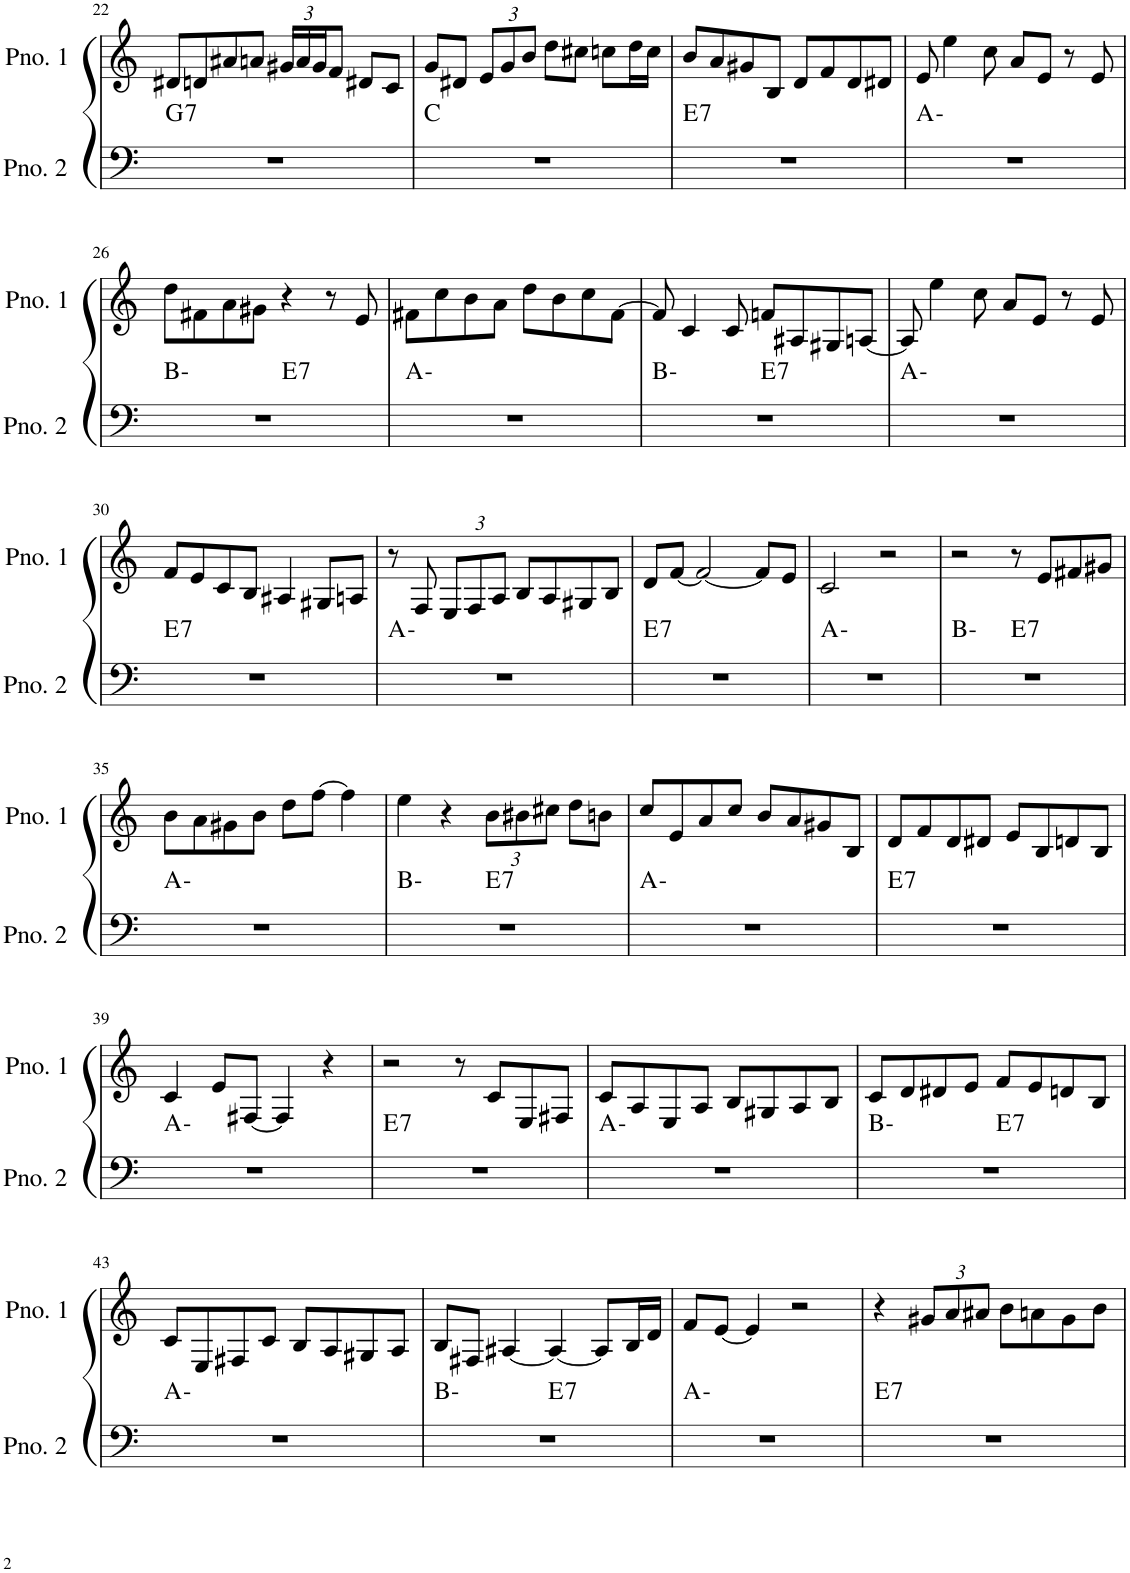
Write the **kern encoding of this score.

**kern	**harte	**kern
*part2	*part2	*part1
*staff2	*	*staff1
*I"ピアノ 2	*	*I"ピアノ 1
!!LO:PB:g=z
*clefF4	*	*clefG2
*k[]	*	*k[]
*M4/4	*	*M4/4
=22	=22	=22
!	!LO:H:kt=7	!
1r	G:7	8d#X/L
.	.	8dn/
.	.	8a#X/
.	.	8an/J
*	*	*Xbrackettup
.	.	24g#X/LL
.	.	24a/
.	.	24g#/J
.	.	8f/J
.	.	8d#X/L
.	.	8c/J
=23	=23	=23
1r	C:maj	8g/L
.	.	8d#X/J
.	.	12e/L
.	.	12g/
.	.	12b/J
.	.	8dd\L
.	.	8cc#X\J
.	.	8ccn\L
.	.	16dd\L
.	.	16cc\JJ
=24	=24	=24
!	!LO:H:kt=7	!
1r	E:7	8b/L
.	.	8a/
.	.	8g#X/
.	.	8B/J
.	.	8d/L
.	.	8f/
.	.	8d/
.	.	8d#X/J
=25	=25	=25
1r	A:min	8e/
.	.	4ee\
.	.	8cc\
.	.	8a/L
.	.	8e/J
.	.	8r
.	.	8e/
!!LO:LB:g=z
=26	=26	=26
*^	*	*
1r	2ryy	B:min	8dd\L
.	.	.	8f#X\
.	.	.	8a\
.	.	.	8g#X\J
!	!	!LO:H:kt=7	!
.	2ryy	E:7	4r
.	.	.	8r
.	.	.	8e/
*v	*v	*	*
=27	=27	=27
1r	A:min	8f#X\L
.	.	8cc\
.	.	8b\
.	.	8a\J
.	.	8dd\L
.	.	8b\
.	.	8cc\
.	.	[8f#\J
=28	=28	=28
*^	*	*
1r	2ryy	B:min	8f#/]
.	.	.	4c/
.	.	.	8c/
!	!	!LO:H:kt=7	!
.	2ryy	E:7	8fn/L
.	.	.	8A#X/
.	.	.	8G#X/
.	.	.	[8An/J
*v	*v	*	*
=29	=29	=29
1r	A:min	8A/]
.	.	4ee\
.	.	8cc\
.	.	8a/L
.	.	8e/J
.	.	8r
.	.	8e/
!!LO:LB:g=z
=30	=30	=30
!	!LO:H:kt=7	!
1r	E:7	8f/L
.	.	8e/
.	.	8c/
.	.	8B/J
.	.	4A#X/
.	.	8G#X/L
.	.	8An/J
=31	=31	=31
1r	A:min	8r
.	.	8F/
.	.	12E/L
.	.	12F/
.	.	12A/J
.	.	8B/L
.	.	8A/
.	.	8G#X/
.	.	8B/J
=32	=32	=32
!	!LO:H:kt=7	!
1r	E:7	8d/L
.	.	[8f/J
.	.	2f/_
.	.	8f/L]
.	.	8e/J
=33	=33	=33
1r	A:min	2c/
.	.	2r
=34	=34	=34
*^	*	*
1r	2ryy	B:min	2r
!	!	!LO:H:kt=7	!
.	2ryy	E:7	8r
.	.	.	8e/L
.	.	.	8f#X/
.	.	.	8g#X/J
*v	*v	*	*
!!LO:LB:g=z
=35	=35	=35
1r	A:min	8b\L
.	.	8a\
.	.	8g#X\
.	.	8b\J
.	.	8dd\L
.	.	[8ff\J
.	.	4ff\]
=36	=36	=36
*^	*	*
1r	2ryy	B:min	4ee\
.	.	.	4r
!	!	!LO:H:kt=7	!
.	2ryy	E:7	12b\L
.	.	.	12b#X\
.	.	.	12cc#X\J
.	.	.	8dd\L
.	.	.	8bn\J
*v	*v	*	*
=37	=37	=37
1r	A:min	8cc/L
.	.	8e/
.	.	8a/
.	.	8cc/J
.	.	8b/L
.	.	8a/
.	.	8g#X/
.	.	8B/J
=38	=38	=38
!	!LO:H:kt=7	!
1r	E:7	8d/L
.	.	8f/
.	.	8d/
.	.	8d#X/J
.	.	8e/L
.	.	8B/
.	.	8dn/
.	.	8B/J
!!LO:LB:g=z
=39	=39	=39
1r	A:min	4c/
.	.	8e/L
.	.	[8F#X/J
.	.	4F#/]
.	.	4r
=40	=40	=40
!	!LO:H:kt=7	!
1r	E:7	2r
.	.	8r
.	.	8c/L
.	.	8E/
.	.	8F#X/J
=41	=41	=41
1r	A:min	8c/L
.	.	8A/
.	.	8E/
.	.	8A/J
.	.	8B/L
.	.	8G#X/
.	.	8A/
.	.	8B/J
=42	=42	=42
*^	*	*
1r	2ryy	B:min	8c/L
.	.	.	8d/
.	.	.	8d#X/
.	.	.	8e/J
!	!	!LO:H:kt=7	!
.	2ryy	E:7	8f/L
.	.	.	8e/
.	.	.	8dn/
.	.	.	8B/J
*v	*v	*	*
!!LO:LB:g=z
=43	=43	=43
1r	A:min	8c/L
.	.	8E/
.	.	8F#X/
.	.	8c/J
.	.	8B/L
.	.	8A/
.	.	8G#X/
.	.	8A/J
=44	=44	=44
*^	*	*
1r	2ryy	B:min	8B/L
.	.	.	8F#X/J
.	.	.	[4A#X/
!	!	!LO:H:kt=7	!
.	2ryy	E:7	4A#/_
.	.	.	8A#/L]
.	.	.	16B/L
.	.	.	16d/JJ
*v	*v	*	*
=45	=45	=45
1r	A:min	8f/L
.	.	[8e/J
.	.	4e/]
.	.	2r
=46	=46	=46
!	!LO:H:kt=7	!
1r	E:7	4r
.	.	12g#X/L
.	.	12a/
.	.	12a#X/J
.	.	8b\L
.	.	8an\
.	.	8g#\
.	.	8b\J
=	=	=
*-	*-	*-
